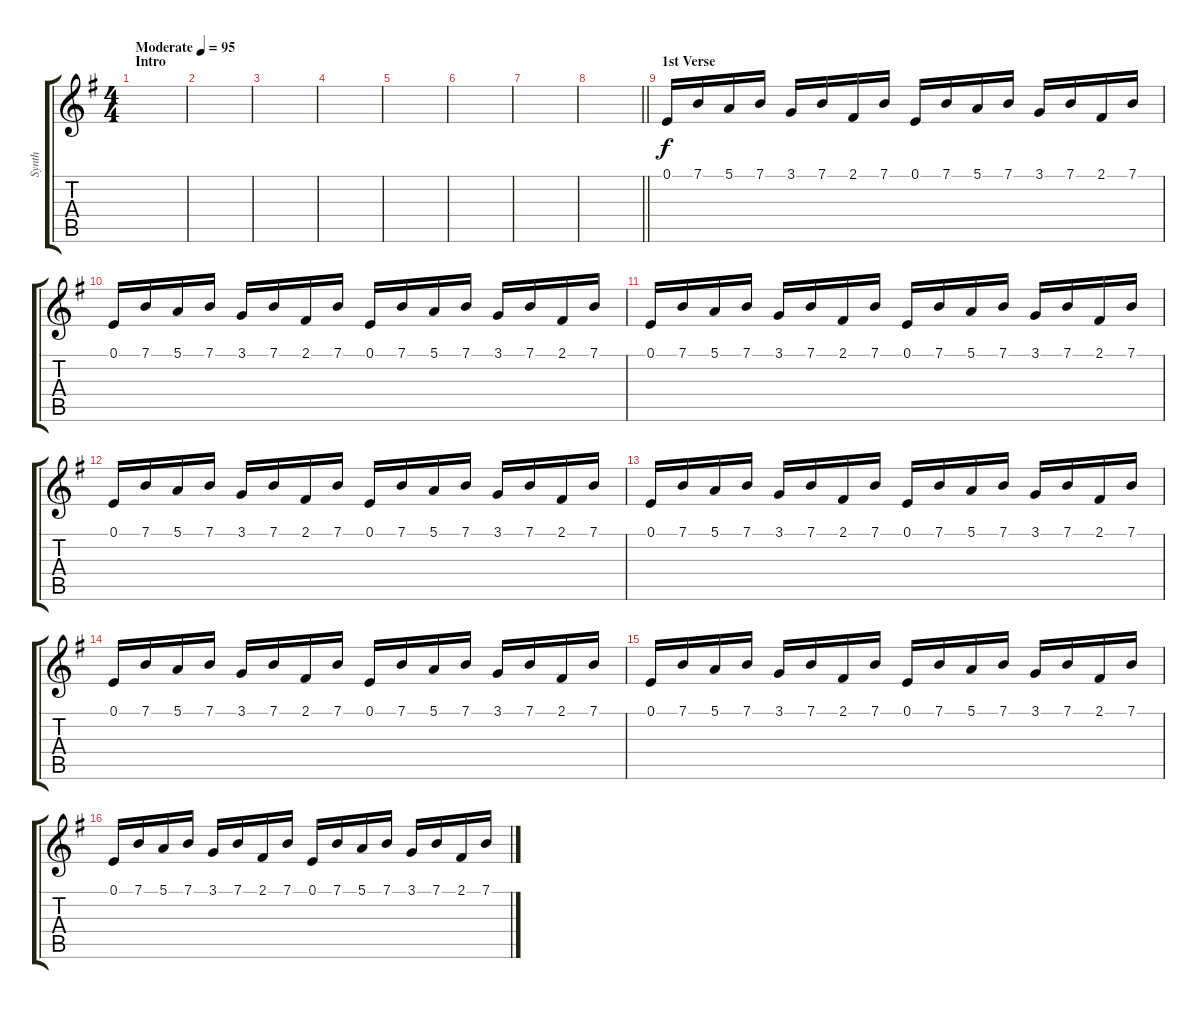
\track ("Synth" "Synth") {instrument lead1square}
\staff {score tabs}
\tuning (E4 B3 G3 D3 A2 E2) {hide}
\ts (4 4)
\section ("" "Intro")
\tempo (95 "Moderate")
\clef g2
\ks g
|
|
|
|
|
|
|
\barLineRight lightlight
|
\section ("" "1st Verse")
0.1.16 7.1.16 5.1.16 7.1.16 3.1.16 7.1.16 2.1.16 7.1.16 0.1.16 7.1.16 5.1.16 7.1.16 3.1.16 7.1.16 2.1.16 7.1.16 |
0.1.16 7.1.16 5.1.16 7.1.16 3.1.16 7.1.16 2.1.16 7.1.16 0.1.16 7.1.16 5.1.16 7.1.16 3.1.16 7.1.16 2.1.16 7.1.16 |
0.1.16 7.1.16 5.1.16 7.1.16 3.1.16 7.1.16 2.1.16 7.1.16 0.1.16 7.1.16 5.1.16 7.1.16 3.1.16 7.1.16 2.1.16 7.1.16 |
0.1.16 7.1.16 5.1.16 7.1.16 3.1.16 7.1.16 2.1.16 7.1.16 0.1.16 7.1.16 5.1.16 7.1.16 3.1.16 7.1.16 2.1.16 7.1.16 |
0.1.16{instrument lead2sawtooth} 7.1.16 5.1.16 7.1.16 3.1.16 7.1.16 2.1.16 7.1.16 0.1.16 7.1.16 5.1.16 7.1.16 3.1.16 7.1.16 2.1.16 7.1.16 |
0.1.16 7.1.16 5.1.16 7.1.16 3.1.16 7.1.16 2.1.16 7.1.16 0.1.16 7.1.16 5.1.16 7.1.16 3.1.16 7.1.16 2.1.16 7.1.16 |
0.1.16 7.1.16 5.1.16 7.1.16 3.1.16 7.1.16 2.1.16 7.1.16 0.1.16 7.1.16 5.1.16 7.1.16 3.1.16 7.1.16 2.1.16 7.1.16 |
0.1.16 7.1.16 5.1.16 7.1.16 3.1.16 7.1.16 2.1.16 7.1.16 0.1.16 7.1.16 5.1.16 7.1.16 3.1.16 7.1.16 2.1.16 7.1.16
